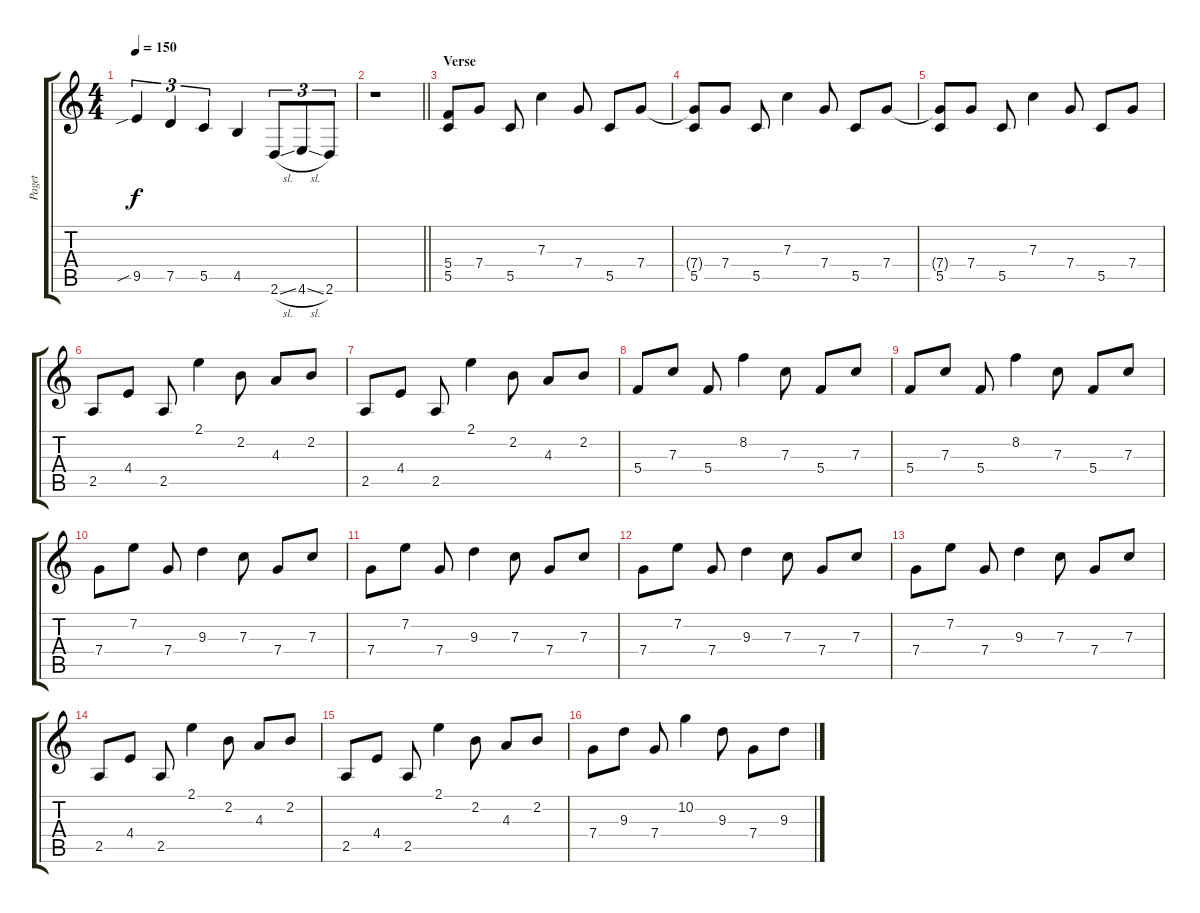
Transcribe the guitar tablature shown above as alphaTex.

\track ("Paget" "Paget") {instrument acousticguitarsteel}
\staff {score tabs}
\tuning (D4 A3 F3 C3 G2 C2) {hide}
\ts (4 4)
\tempo 150
\clef g2
\ks c
9.5{sib}.4{tu (3 2) dy f} 7.5.4{tu (3 2)} 5.5.4{tu (3 2)} 4.5.4 2.6{sl}.8{tu (3 2)} 4.6{sl}.8{tu (3 2)} 2.6.8{tu (3 2)} |
\barLineRight lightlight
r.1 |
\section ("" "Verse")
(5.4{t} 5.5).8 7.4.8 5.5.8 7.3.4 7.4.8 5.5.8 7.4.8 |
(7.4{t} 5.5).8 7.4.8 5.5.8 7.3.4 7.4.8 5.5.8 7.4.8 |
(7.4{t} 5.5).8 7.4.8 5.5.8 7.3.4 7.4.8 5.5.8 7.4.8 |
2.5.8 4.4.8 2.5.8 2.1.4 2.2.8 4.3.8 2.2.8 |
2.5.8 4.4.8 2.5.8 2.1.4 2.2.8 4.3.8 2.2.8 |
5.4.8 7.3.8 5.4.8 8.2.4 7.3.8 5.4.8 7.3.8 |
5.4.8 7.3.8 5.4.8 8.2.4 7.3.8 5.4.8 7.3.8 |
7.4.8 7.2.8 7.4.8 9.3.4 7.3.8 7.4.8 7.3.8 |
7.4.8 7.2.8 7.4.8 9.3.4 7.3.8 7.4.8 7.3.8 |
7.4.8 7.2.8 7.4.8 9.3.4 7.3.8 7.4.8 7.3.8 |
7.4.8 7.2.8 7.4.8 9.3.4 7.3.8 7.4.8 7.3.8 |
2.5.8 4.4.8 2.5.8 2.1.4 2.2.8 4.3.8 2.2.8 |
2.5.8 4.4.8 2.5.8 2.1.4 2.2.8 4.3.8 2.2.8 |
7.4.8 9.3.8 7.4.8 10.2.4 9.3.8 7.4.8 9.3.8
